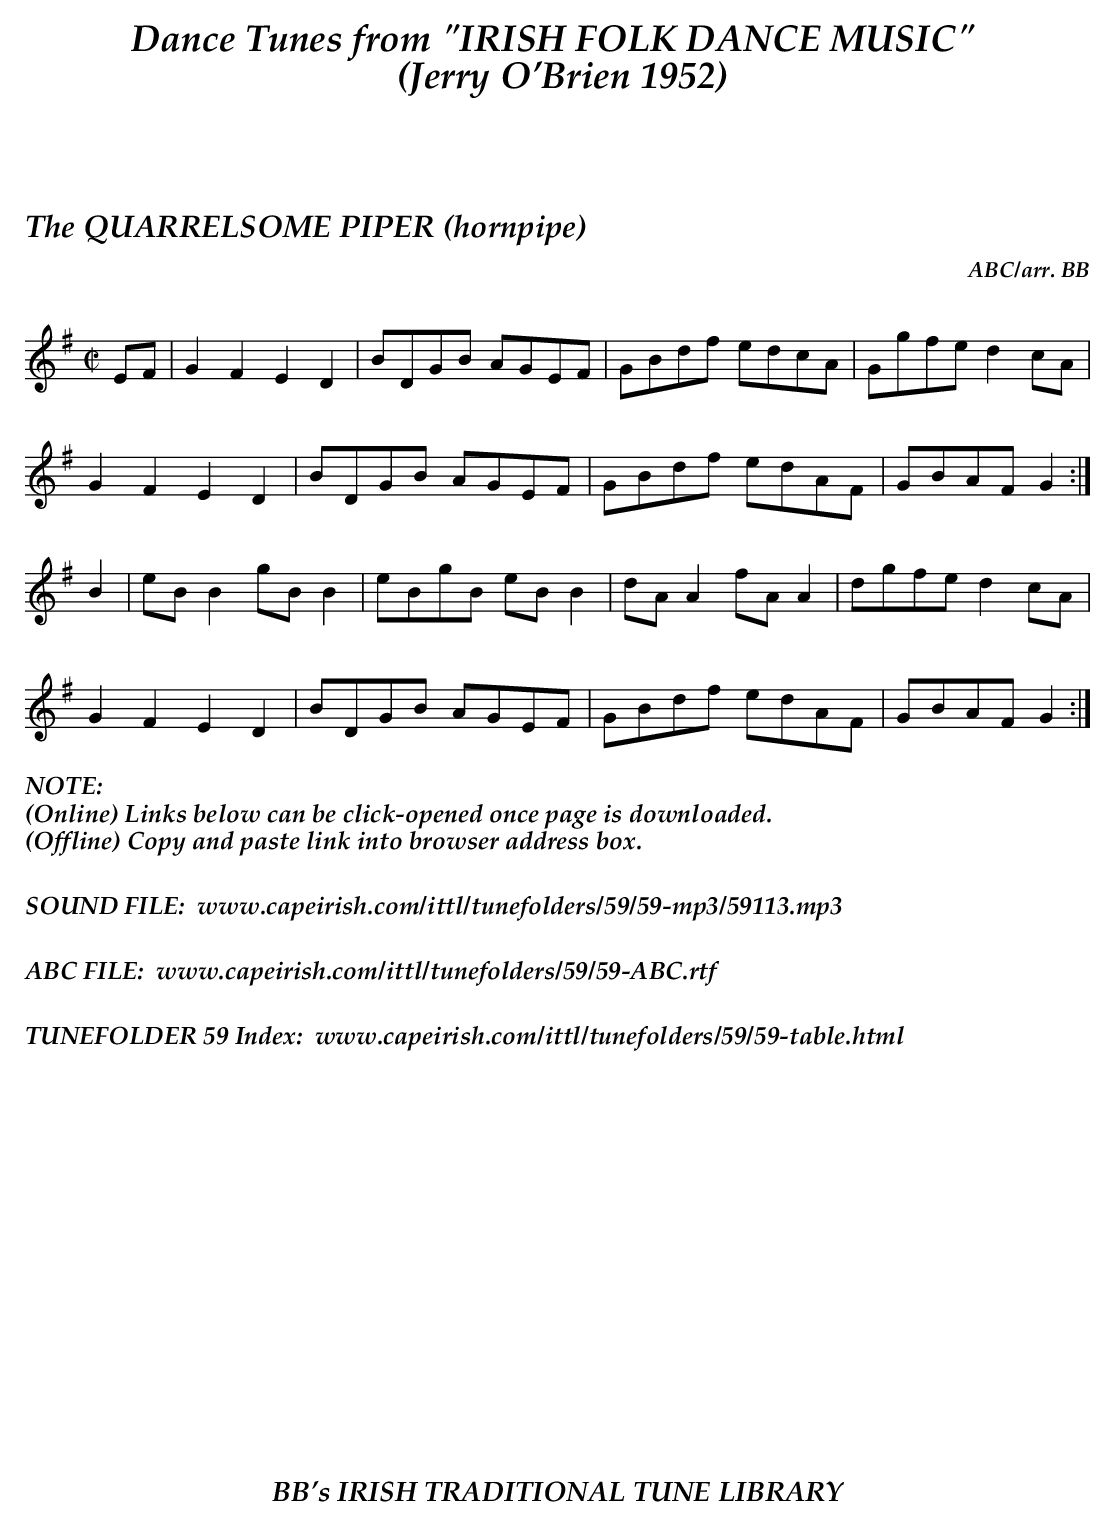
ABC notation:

X:1
T:QUARRELSOME PIPER (hornpipe), The
C:ABC/arr. BB
version at your peril. Mine, on the other hand, is "borrowed" from
O'Neill - lots more "user-friendly"!
M:C|
K:G
EF|G2F2 E2D2|BDGB AGEF|GBdf edcA|Ggfe d2cA|
G2F2 E2D2|BDGB AGEF|GBdf edAF|GBAF G2:|
B2|eBB2 gBB2|eBgB eBB2|dAA2 fAA2|dgfe d2cA|
G2F2 E2D2|BDGB AGEF|GBdf edAF|GBAF G2:|
%%textfont "Palatino-BoldItalic" 16
%%begintext
%%NOTE:
(Online) Links below can be click-opened once page is downloaded.
(Offline) Copy and paste link into browser address box.
%%
%%
SOUND FILE:  www.capeirish.com/ittl/tunefolders/59/59-mp3/59113.mp3
%%
%%
ABC FILE:  www.capeirish.com/ittl/tunefolders/59/59-ABC.rtf
%%
%%
TUNEFOLDER 59 Index:  www.capeirish.com/ittl/tunefolders/59/59-table.html
%%
%%endtext





source version:
(3DEF|(3GAG (3FGF (3EFE d2|BDGB AG E/F/E/D/|
GBdg ecAG|(3FGA (3GFE (3DGB dD|
(3GAG (3FGF (3EFE d2|BDGB AG E/F/E/D/|GBdg (3ecA (3DEF|
(3GBd (3gdB G2 :|(3Bcd|(3eBB (3BBB (3gBB (3BBB|
(3eAA (3AAA (3fAA (3AAA|eAfA eAfA|dgfe d2 cA|
(3GAG (3FGF (3EFE d2|BDGB AG E/F/E/D/|GBdg (3ecA (3DEF|
(3GBd (3gdB G2 :|
